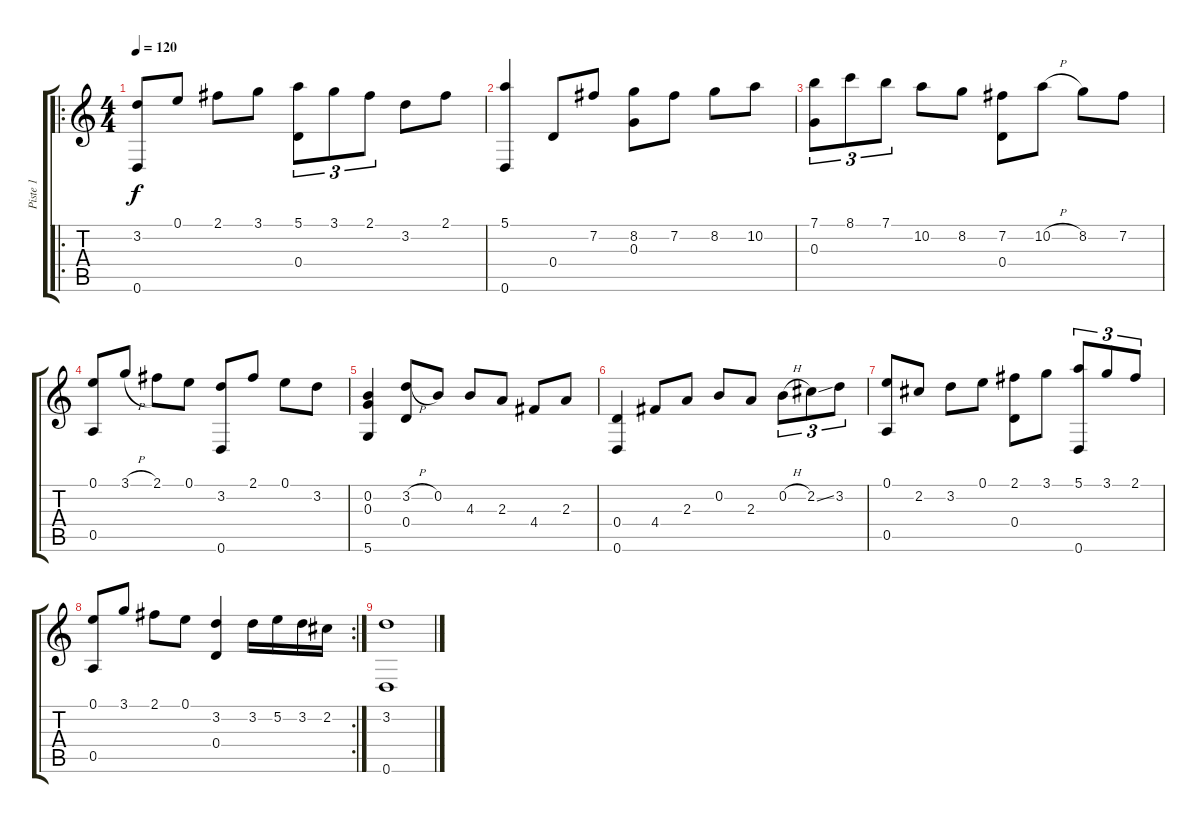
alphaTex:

\track ("Piste 1" "Piste 1") {instrument acousticguitarnylon}
\staff {score tabs}
\tuning (E4 B3 G3 D3 A2 D2) {hide}
\ro
\ts (4 4)
\tempo 120
\clef g2
\ks c
(3.2 0.6).8{dy f} 0.1.8 2.1.8 3.1.8 (5.1 0.4).8{tu (3 2)} 3.1.8{tu (3 2)} 2.1.8{tu (3 2)} 3.2.8 2.1.8 |
(5.1 0.6).4 0.4.8 7.2.8 (8.2 0.3).8 7.2.8 8.2.8 10.2.8 |
(7.1 0.3).8{tu (3 2)} 8.1.8{tu (3 2)} 7.1.8{tu (3 2)} 10.2.8 8.2.8 (7.2 0.4).8 10.2{h}.8 8.2.8 7.2.8 |
(0.1 0.5).8 3.1{h}.8 2.1.8 0.1.8 (3.2 0.6).8 2.1.8 0.1.8 3.2.8 |
(0.2 0.3 5.6).4 (3.2{h} 0.4).8 0.2.8 4.3.8 2.3.8 4.4.8 2.3.8 |
(0.4 0.6).4 4.4.8 2.3.8 0.2.8 2.3.8 0.2{h}.8{tu (3 2)} 2.2{ss}.8{tu (3 2)} 3.2.8{tu (3 2)} |
(0.1 0.5).8 2.2.8 3.2.8 0.1.8 (2.1 0.4).8 3.1.8 (5.1 0.6).8{tu (3 2)} 3.1.8{tu (3 2)} 2.1.8{tu (3 2)} |
\rc 2
(0.1 0.5).8 3.1.8 2.1.8 0.1.8 (3.2 0.4).4 3.2.16 5.2.16 3.2.16 2.2.16 |
(3.2 0.6).1
